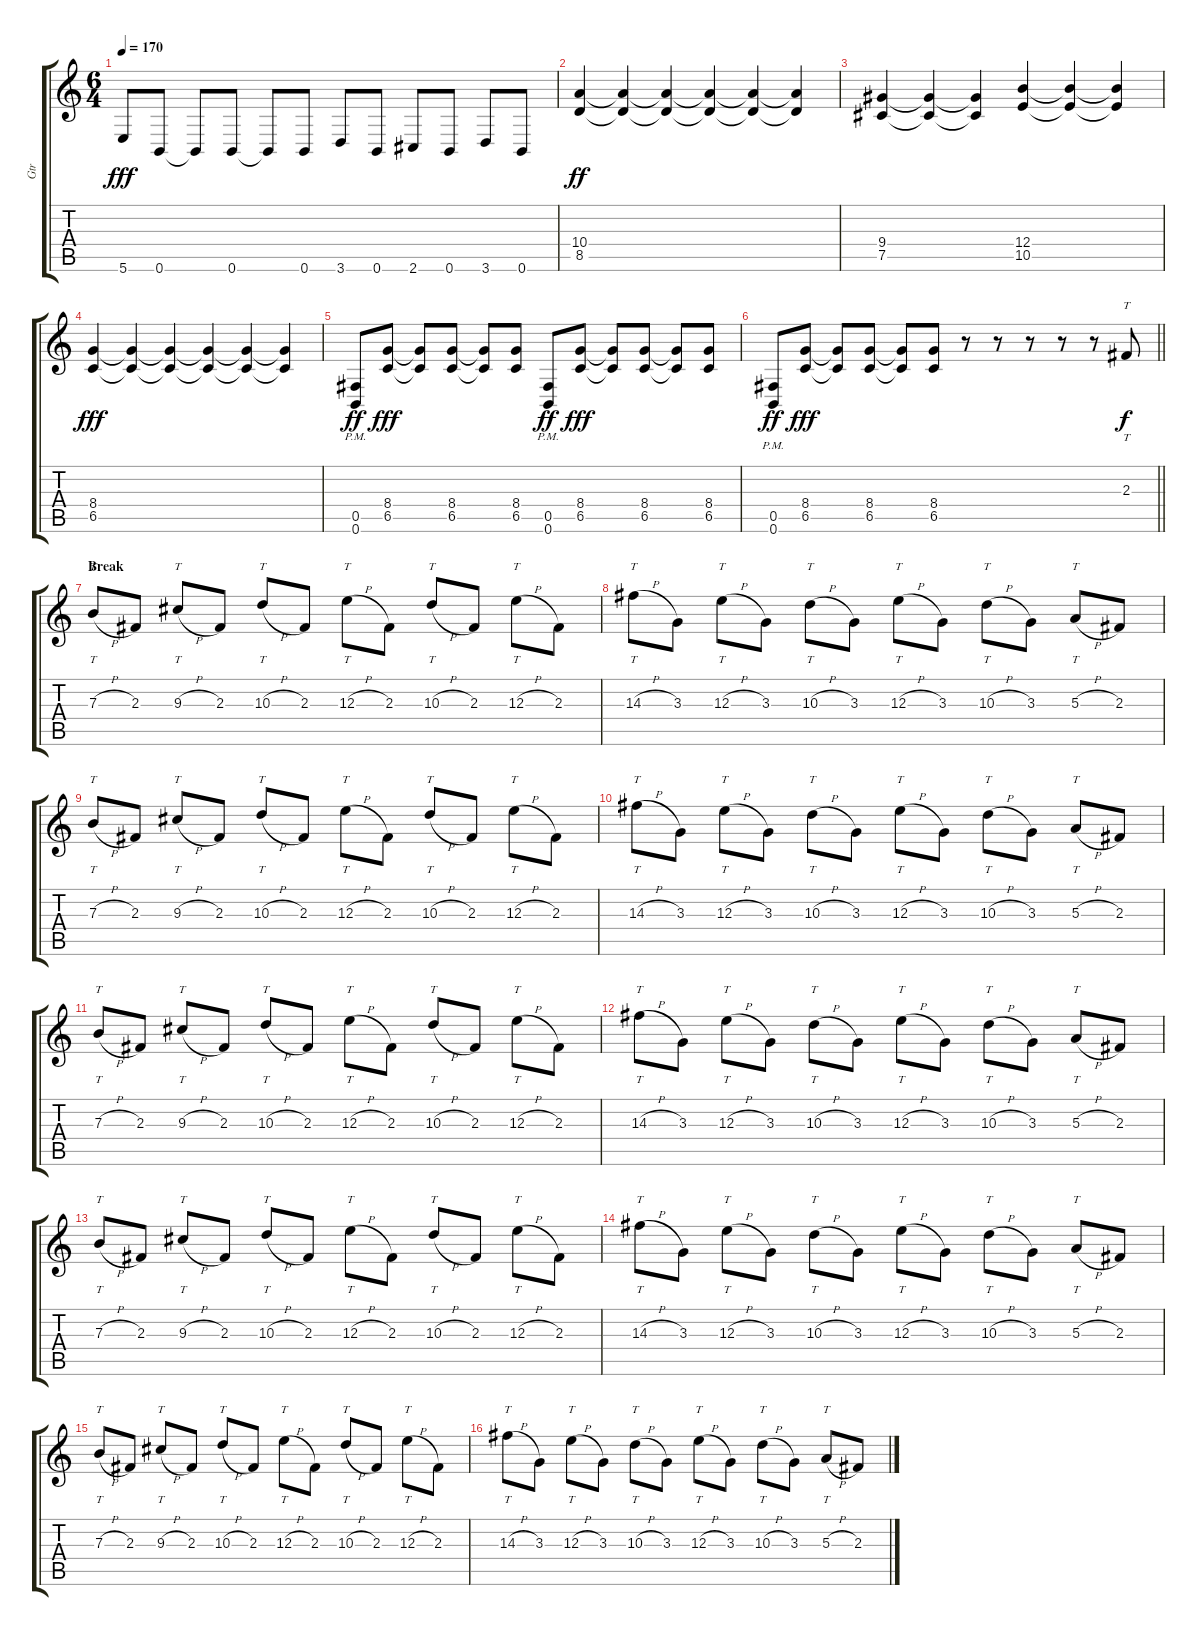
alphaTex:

\track ("Gtr" "Gtr") {instrument overdrivenguitar}
\staff {score tabs}
\tuning (Db4 Ab3 E3 B2 Gb2 B1) {hide}
\ts (6 4)
\tempo 170
\clef g2
\ks c
5.6.8{dy fff} 0.6.8 0.6{t}.8 0.6.8 0.6{t}.8 0.6.8 3.6.8 0.6.8 2.6.8 0.6.8 3.6.8 0.6.8 |
(10.4 8.5).4{dy ff} (10.4{t} 8.5{t}).4 (10.4{t} 8.5{t}).4 (10.4{t} 8.5{t}).4 (10.4{t} 8.5{t}).4 (10.4{t} 8.5{t}).4 |
(9.4 7.5).4 (9.4{t} 7.5{t}).4 (9.4{t} 7.5{t}).4 (12.4 10.5).4 (12.4{t} 10.5{t}).4 (12.4{t} 10.5{t}).4 |
(8.4 6.5).4{dy fff} (8.4{t} 6.5{t}).4 (8.4{t} 6.5{t}).4 (8.4{t} 6.5{t}).4 (8.4{t} 6.5{t}).4 (8.4{t} 6.5{t}).4 |
(0.5{pm} 0.6{pm}).8{dy ff} (8.4 6.5).8{dy fff} (8.4{t} 6.5{t}).8 (8.4 6.5).8 (8.4{t} 6.5{t}).8 (8.4 6.5).8 (0.5{pm} 0.6{pm}).8{dy ff} (8.4 6.5).8{dy fff} (8.4{t} 6.5{t}).8 (8.4 6.5).8 (8.4{t} 6.5{t}).8 (8.4 6.5).8 |
\barLineRight lightlight
(0.5{pm} 0.6{pm}).8{dy ff} (8.4 6.5).8{dy fff} (8.4{t} 6.5{t}).8 (8.4 6.5).8 (8.4{t} 6.5{t}).8 (8.4 6.5).8 r.8 r.8 r.8 r.8 r.8 2.3.8{tt dy f} |
\section ("" "Break")
7.3{h}.8{tt} 2.3.8 9.3{h}.8{tt} 2.3.8 10.3{h}.8{tt} 2.3.8 12.3{h}.8{tt} 2.3.8 10.3{h}.8{tt} 2.3.8 12.3{h}.8{tt} 2.3.8 |
14.3{h}.8{tt} 3.3.8 12.3{h}.8{tt} 3.3.8 10.3{h}.8{tt} 3.3.8 12.3{h}.8{tt} 3.3.8 10.3{h}.8{tt} 3.3.8 5.3{h}.8{tt} 2.3.8 |
7.3{h}.8{tt} 2.3.8 9.3{h}.8{tt} 2.3.8 10.3{h}.8{tt} 2.3.8 12.3{h}.8{tt} 2.3.8 10.3{h}.8{tt} 2.3.8 12.3{h}.8{tt} 2.3.8 |
14.3{h}.8{tt} 3.3.8 12.3{h}.8{tt} 3.3.8 10.3{h}.8{tt} 3.3.8 12.3{h}.8{tt} 3.3.8 10.3{h}.8{tt} 3.3.8 5.3{h}.8{tt} 2.3.8 |
7.3{h}.8{tt} 2.3.8 9.3{h}.8{tt} 2.3.8 10.3{h}.8{tt} 2.3.8 12.3{h}.8{tt} 2.3.8 10.3{h}.8{tt} 2.3.8 12.3{h}.8{tt} 2.3.8 |
14.3{h}.8{tt} 3.3.8 12.3{h}.8{tt} 3.3.8 10.3{h}.8{tt} 3.3.8 12.3{h}.8{tt} 3.3.8 10.3{h}.8{tt} 3.3.8 5.3{h}.8{tt} 2.3.8 |
7.3{h}.8{tt} 2.3.8 9.3{h}.8{tt} 2.3.8 10.3{h}.8{tt} 2.3.8 12.3{h}.8{tt} 2.3.8 10.3{h}.8{tt} 2.3.8 12.3{h}.8{tt} 2.3.8 |
14.3{h}.8{tt} 3.3.8 12.3{h}.8{tt} 3.3.8 10.3{h}.8{tt} 3.3.8 12.3{h}.8{tt} 3.3.8 10.3{h}.8{tt} 3.3.8 5.3{h}.8{tt} 2.3.8 |
7.3{h}.8{tt} 2.3.8 9.3{h}.8{tt} 2.3.8 10.3{h}.8{tt} 2.3.8 12.3{h}.8{tt} 2.3.8 10.3{h}.8{tt} 2.3.8 12.3{h}.8{tt} 2.3.8 |
14.3{h}.8{tt} 3.3.8 12.3{h}.8{tt} 3.3.8 10.3{h}.8{tt} 3.3.8 12.3{h}.8{tt} 3.3.8 10.3{h}.8{tt} 3.3.8 5.3{h}.8{tt} 2.3.8
